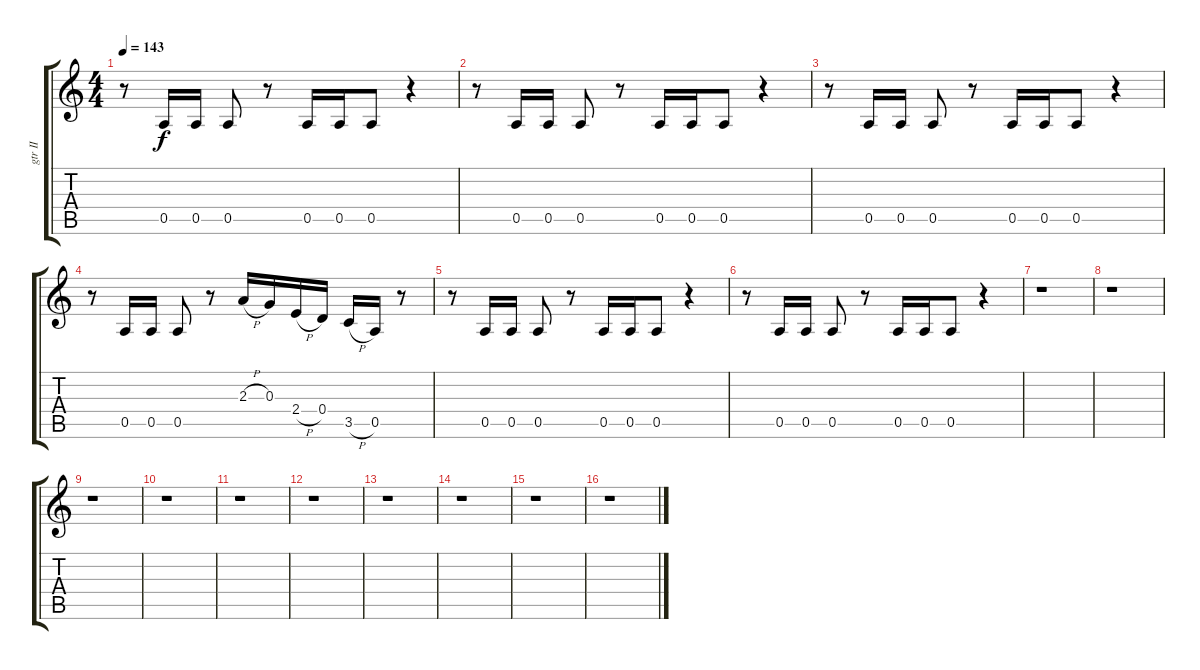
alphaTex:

\track ("gtr II" "gtr II") {instrument overdrivenguitar}
\staff {score tabs}
\tuning (E4 B3 G3 D3 A2 E2) {hide}
\ts (4 4)
\tempo 143
\clef g2
\ks c
r.8{dy f} 0.5.16 0.5.16 0.5.8 r.8 0.5.16 0.5.16 0.5.8 r.4 |
r.8 0.5.16 0.5.16 0.5.8 r.8 0.5.16 0.5.16 0.5.8 r.4 |
r.8 0.5.16 0.5.16 0.5.8 r.8 0.5.16 0.5.16 0.5.8 r.4 |
r.8 0.5.16 0.5.16 0.5.8 r.8 2.3{h}.16 0.3.16 2.4{h}.16 0.4.16 3.5{h}.16 0.5.16 r.8 |
r.8 0.5.16 0.5.16 0.5.8 r.8 0.5.16 0.5.16 0.5.8 r.4 |
r.8 0.5.16 0.5.16 0.5.8 r.8 0.5.16 0.5.16 0.5.8 r.4 |
r.1 |
r.1 |
r.1 |
r.1 |
r.1 |
r.1 |
r.1 |
r.1 |
r.1 |
r.1
